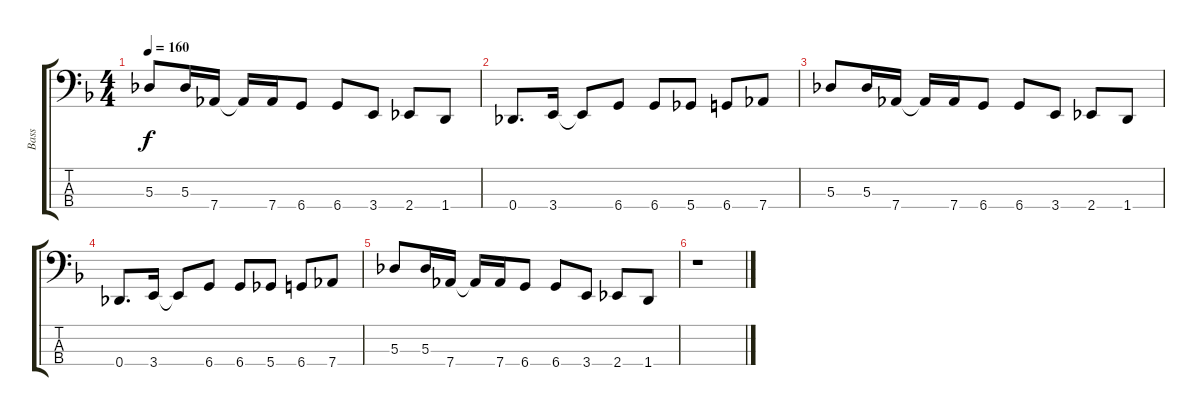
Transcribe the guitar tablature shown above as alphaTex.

\track ("Bass" "Bass") {instrument electricbasspick}
\staff {score tabs}
\tuning (Gb2 Db2 Ab1 Db1) {hide}
\ts (4 4)
\tempo 160
\clef f4
\ks f
5.3.8{dy f} 5.3.16 7.4.16 7.4{t}.16 7.4.16 6.4.8 6.4.8 3.4.8 2.4.8 1.4.8 |
0.4.8{d} 3.4.16 3.4{t}.8 6.4.8 6.4.8 5.4.8 6.4.8 7.4.8 |
5.3.8 5.3.16 7.4.16 7.4{t}.16 7.4.16 6.4.8 6.4.8 3.4.8 2.4.8 1.4.8 |
0.4.8{d} 3.4.16 3.4{t}.8 6.4.8 6.4.8 5.4.8 6.4.8 7.4.8 |
5.3.8 5.3.16 7.4.16 7.4{t}.16 7.4.16 6.4.8 6.4.8 3.4.8 2.4.8 1.4.8 |
r.1
